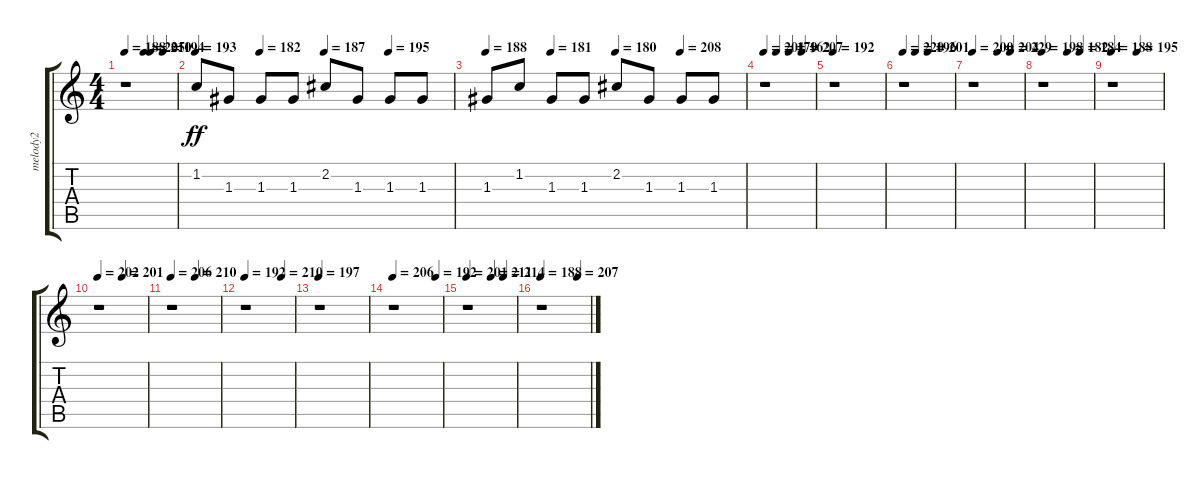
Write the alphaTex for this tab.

\track ("melody2" "melody2") {instrument electricguitarclean}
\staff {score tabs}
\tuning (E4 B3 G3 D3 A2 E2) {hide}
\ts (4 4)
\tempo 188
\tempo (205 0.375)
\tempo (210 0.5)
\tempo (194 0.75)
\clef g2
\ks c
r.1{dy ff} |
\tempo 193
\tempo (182 0.25)
\tempo (187 0.5)
\tempo (195 0.75)
1.2.8 1.3.8 1.3.8 1.3.8 2.2.8 1.3.8 1.3.8 1.3.8 |
\tempo 188
\tempo (181 0.25)
\tempo (180 0.5)
\tempo (208 0.75)
1.3.8 1.2.8 1.3.8 1.3.8 2.2.8 1.3.8 1.3.8 1.3.8 |
\tempo 201
\tempo (179 0.25)
\tempo (162 0.5)
\tempo (207 0.75)
r.1 |
\tempo 192
r.1 |
\tempo 220
\tempo (196 0.25)
\tempo (201 0.5)
r.1 |
\tempo 200
\tempo (204 0.5)
\tempo (229 0.75)
r.1 |
\tempo 198
\tempo (182 0.5)
\tempo (184 0.75)
r.1 |
\tempo 188
\tempo (195 0.5)
r.1 |
\tempo 202
\tempo (201 0.5)
r.1 |
\tempo 206
\tempo (210 0.5)
r.1 |
\tempo 192
\tempo (210 0.75)
r.1 |
\tempo 197
r.1 |
\tempo 206
\tempo (192 0.875)
r.1 |
\tempo 201
\tempo (211 0.5)
\tempo (214 0.75)
r.1 |
\tempo 188
\tempo (207 0.75)
r.1
